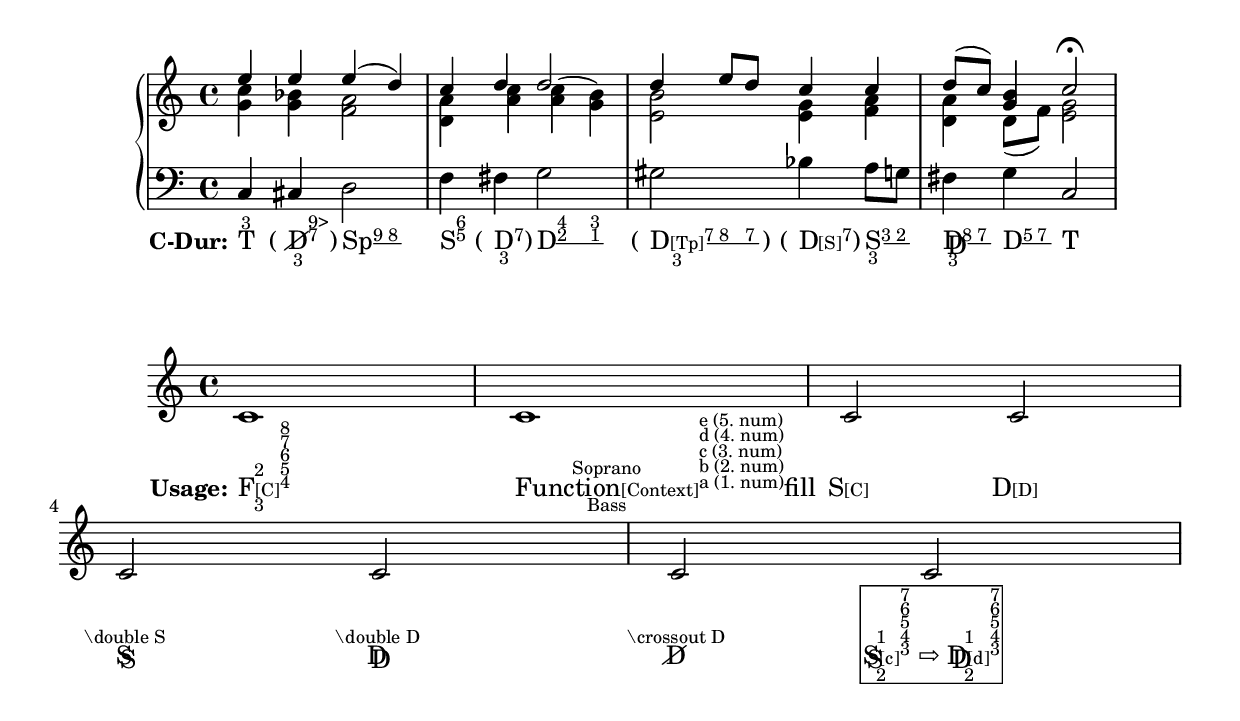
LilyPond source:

% http://lsr.di.unimi.it/LSR/Item?id=967
% http://lists.gnu.org/archive/html/lilypond-user/2014-12/msg00123.html
% http://www.mail-archive.com/lilypond-user%40gnu.org/msg60732.html
% Contributed by Klaus Blum

\version "2.18.2"

% harmonyli.ly :- a library for inserting Riemanm Function 
% Analysis Symbols into a musical score created by LilyPOnd
%
% Copyright (c) 2019 Karsten Reincke, Frankfurt
%
% This file is distributed either under the terms of the MIT license or under 
% the terms of the GPLv3 license. Feel free to choose the distribution method 
% you prefer by deleting the unsuitable licensing statement (Don't delete both): 
%
% (a) If you want to use it under the terms of the MIT license erase the 
%     following GPLv3 licensing statement:
% (b) If you want to use harmonyli.ly under the terms of the GPLv2 license
%      erase the following MIT license text
%
% GPLv3-Licensing Statement
% -------------------------

% This program is free software: you can redistribute it and/or modify
% it under the terms of the GNU General Public License as published by
% the Free Software Foundation, either version 3 of the License, or
% (at your option) any later version.

% This program is distributed in the hope that it will be useful,
% but WITHOUT ANY WARRANTY; without even the implied warranty of
% MERCHANTABILITY or FITNESS FOR A PARTICULAR PURPOSE.  See the
% GNU General Public License for more details.

% You should have received a copy of the GNU General Public License
% along with this program.  If not, see <https://www.gnu.org/licenses/>.

% MIT-License and Licensing Statement
% --------------------------------------
% Copyright 2019 Karsten Reincke, Frankfurt

% Permission is hereby granted, free of charge, to any person 
% obtaining a copy of this software and associated documentation 
% files (the "Software"), to deal in the Software without 
% restriction, including without limitation the rights to use, 
% copy, modify, merge, publish, distribute, sublicense, and/or sell 
% copies of the Software, and to permit persons to whom the 
% Software is furnished to do so, subject to the following conditions:

% The above copyright notice and this permission notice shall be 
% included in all copies or substantial portions of the Software.

% THE SOFTWARE IS PROVIDED "AS IS", WITHOUT WARRANTY OF ANY KIND, 
% EXPRESS OR IMPLIED, INCLUDING BUT NOT LIMITED TO THE WARRANTIES 
% OF MERCHANTABILITY, FITNESS FOR A PARTICULAR PURPOSE AND 
% NONINFRINGEMENT. IN NO EVENT SHALL THE AUTHORS OR COPYRIGHT 
% HOLDERS BE LIABLE FOR ANY CLAIM, DAMAGES OR OTHER LIABILITY, 
% WHETHER IN AN ACTION OF CONTRACT, TORT OR OTHERWISE, ARISING 
% FROM, OUT OF OR IN CONNECTION WITH THE SOFTWARE OR THE USE 
% OR OTHER DEALINGS IN THE SOFTWARE.
%
% Some Compliance Hints: 
% ----------------------
% (A) MIT Usage
% -------------
% (1) For using harmonyli.ly compliantly it is sufficient if the
% MIT license text is part of this file.
% (2) For modifying harmonyli.ly compliantly or for using part of
% it, it is sufficient if the MIT license text is included in 
% all copies or substantial portions
% (3) Under the terms of the MIT license you may use harmonyli.ly
% as part of your overarching work and you may distribute this
% overarching complex as whole under any license you want. But
% you may not erase the MIT license text in this file or in
% all derived files - just as the MIT license requires:
%
% The above copyright notice and this permission notice shall be 
% included in all copies or substantial portions of the Software.
%
% (B) GPLv3 Usage
% ---------------
% If you prefer to distribute harmonyli.ly under the terms of the
% GPLv3, then you have to fulfill all requirements of the GPLv3,
% especially those of §4 and §5 (strong copyleft effect and so on)
% and those of §6 (Conveying Non-Source Forms)
%
%%%%%%%%%%%%%%%%%%%%%%%%%%%%%%%%%%%%%%%%%%%%%%%%%%%%%%%%%%%%%%%%%%%%

% Reference to groundwork
% -----------------------
% harmonyli.ly heavily uses ideas and code of Klaus Blum's groundwork which has 
% been published in the 'Lilypond Snippet Repository':
% -> http://lsr.di.unimi.it/LSR/Item?id=967
%
% In a mail from Nov. the 4th 2019 Klaus Blum explicitly approved that he 
% a) distributes his code under the terms of the (American) public domain 
% b) agrees to use his file as groundwork for harmonyli.ly
% c) to distribute the result under the terms of of a dual-license: the user 
%    shall be enabled to choose whether he wants to use it under the terms
%   of the GPLv3 or the MIT
%
% Just as Klaus Blum's groundwork, also harmonyli.ly uses some explanations of 
% Neil Puttock by which he described the use text span engraver.
% -> http://www.mail-archive.com/lilypond-user%40gnu.org/msg60732.html
%%%%%%%%%%%%%%%%%%%%%%%%%%%%%%%%%%%%%%%%%%%%%%%%%%%%%%%%%%%%%%%%%%%%

\version "2.18.2"

%%%%%%%%%%%%%%%%%%%%%%%%%%%%%%%%%%%%%%%%%%%%%%%%%%%%%%%%%%%%%%%%%%%%%%
% Definition using the EBNF to formally describe the structure of a
% Functional Harmony Analysis Symbol ( = part of the functional harmony theory)
% 
% FHAS ::= {x},(cRS|RS),{DV} { BN }, { SN }, {AN, {AN, {AN, {AN, {AN}}}}}, {CT} {FS}
%
% cRS ::= RS,DV /* not separated by a blank */
%
%  RS ::= 'T' | 't' | 'S' | 's' | 'SS' | 'D' | 'd' | 'DD' 
%
%  DV ::= 'p' | 'P' | 'g' | 'G' | 
%
%   x ::= 'x' /* cross thought the RS */ 
%
%  BN ::= '1', ... ,'7'
%  SN ::= AN
%  AN ::= '1', ... ,'12'
%  CT ::= 'c', 'cis', ... 'h' | cRS
%
% Note: this is a syntactical definition. There is a semantical restriction
% which cannot easily be expressed by a context free grammar. The condition
% is 'AN1 < AN2 < AN3 < AN4 < AN5'. Therefore we only use the symbol AN
%
% Note: This definition also allows to express some a bit esoteric analyze 
% results like (Double Dominant or Double Sub dominant or Tonika,... relative
% counter relative) without no root tone / note. It depends on the context
% (and the viewpoint of the analyzer), which of them are semantically adequate.  
%%%%%%%%%%%%%%%%%%%%%%%%%%%%%%%%%%%%%%%%%%%%%%%%%%%%%%%%%%%%%%%%%%%%%%%%%%%

%%%%%%%%%%%%%%%%%%%%%%%%%%%%%%%%%%%%%%%%%%%%%%%%%%%%%%%%%%%%%%%%%%%%%%%%%%%
% Some implementation details:
% We refer to the parts of a RFS by the following identifiers:
%
%                              5 added note number = e | e5
%                              4 added note number = d | d4
%                              3 added note number = c | c3
% Sopran-Note-Number = S | SN  2 added note number = b | b2
% Riemann-Symbol = RS          1 added note number = a | a1  fillstring = fs | FS
% Bass-Note-Number = B | BN
% 
%
% This harmonyli.ly offers 3 interfaces:
%
% A) The basic method of harmonyli.ly is 'rfs' (riemann functional symbol). It 
% expects all elements of an RFS at a specific position and none of them may be 
% forgotten. If any of elements shall not be used, then the respective argument 
% must contain a "".
%
% Advantage: The analyzer gets the complete freedom to create his own version.
% Disadvantage: He must respect all details for not getting surprising results
% 
% B) The core method of harmonyli.ly is the method 'RFS'. It takes the naked 
% Riemann Symbol (like T, Tp, S, D, ...) and a list of pairs using the values of 
% BNoteKey, SNoteKey, ... as keys and as value any string / markup the user 
% wants to insert into the Riemann Function Symbol
%
% On this level, there exist 4 variants:
%   a) the method RFS - as described above
%   b) the method dRFS :- doubling the root RS symbol
%   c) the method xRFS :- crossing out the root RS symbol
%   d) the method xdRFS :- crossing out the doubled root RS symbol 
%
% Advantage: The analyzer may ignore the key value pairs he do not need.
% Disadvantage: He must know / respect the syntax of an association list
%
% C) Finally harmonyli.ly offers some often used instantiations of RFS
% as prepared functions
%
% Advantage: It is simple to insert such fixed RFS.
% Disadvantage: Not all RFS are delivered as fixed RFS
%%%%%%%%%%%%%%%%%%%%%%%%%%%%%%%%%%%%%%%%%%%%%%%%%%%%%%%%%%%%%%%%%%%%%%%%%%%%




%%%%%%%%%%%%%%%%%%%%%%%%%%%%%%%%%%%%%%%%%%%%%%%%%%%%%%%%%%%%%%%%%%%%%%%%%%
%
% About some special features
%
% (1) intermediary dominant and intermediary sections
% -----------------------------------------------
% Sometimes, the musicologist wants to express that in an intermediary section
% all chords function with respect to an intermediary harmonical focus instead
% being described with respect to the basic tone. 
% 
% The most simple example for such an intermediary section is the 'intermediary 
% dominant' (in German: 'Zwischendominante): It is not the dominant of the (
% keynote) tonic, but the dominant of the following chord.

% Moreover, sometimes the chord to which an intermediary section is refered
% does not close the section but is replaced by a functional equivalent. A
% famous example is the 'deceptive cadence' as closure of such an intermediary
% section.

% Hence, sometimes the musicologist does not only want to express that he reads
% a succession of chords as an intermediary section, he also want to explicitly
% name the assumed harmonical focus.

% For that purpose harmonyli.ly offers rows of intermediary chords:
%
% IntermediarySection ::- 'initIntermediaryArea' RFS+ closingRFS
%                 RFS ::- /* see above */
%          closingRFS ::- RFS with special parameter 'Context'
%
%
% (2) ZoomAnalyses
% ----------------
%
% In theoretical harmonical analyses often each analysis symbol refers to one 
% chord. In practical harmoncal analyses the analysis symbols refer to rows of 
% tones which are treated as passing notes.

% But sometimes, the musicologist does not want to ignore some shorter notes.
% Instead of this, he wants to increase the granularity of his symbols by
% integrating such 'detail notes' into his symbol. He wants to zoom into the
% the score.
%
% The most known example is the suspended chord as for example
%   6>5
%   4>3
%  D 
%
% For enabling musicologists to express such details, harmonyli.ly offers
% ZoomAreas. ZoomAreas use one pure Riemann Symbol for all chords, and the
% differences of the cords are described by numbers referring to the base tone
% of the chord
%
% ZoomArea ::- 
%     'initZoomArea' 
%     'setZoomRoot' 
%     'openZoomArea'
%     'setZoomSuccessor'+
%     'closeZoomArea'
%%%%%%%%%%%%%%%%%%%%%%%%%%%%%%%%%%%%%%%%%%%%%%%%%%%%%%%%%%%%%%%%%%%%%%%%%%%%%

% ---------------------------------------------------------------------
% Harmonyli Interface No 1: The basic method for inserting all manually
% ---------------------------------------------------------------------



#(define-markup-command (fhas layout props RS SN BN aN bN cN dN eN CT fst)
  (markup? markup? markup? markup? markup? markup? markup? markup? markup? markup?)
  (let* ((lCT (string-append "[" CT "]")))
    (if (equal? CT "")(set! lCT ""))
    (interpret-markup layout props
     #{
       \markup{
         \concat {
           \override #'(baseline-skip . 1.4)
           \center-column {
             \override #`(direction . ,UP)
             \override #'(baseline-skip . 2.0)
             \dir-column {
               \halign #CENTER
                \concat { $RS \tiny {  $lCT  } }
               \tiny
               \halign #CENTER
               $SN
             }
             \tiny
             $BN
           }
           \tiny
           \override #`(direction . ,UP)
           \override #'(baseline-skip . 0.8)
           \dir-column {
             " "
             {
               \override #`(direction . ,UP)
               \override #'(baseline-skip . 1.3)
               \dir-column { $aN  $bN $cN $dN $eN }
             }
           }
           $fst
         }
       }
     #}
 )))
  
  
#(define-markup-command (flas layout props RSl RSr SN BN aN bN cN dN eN CTl CTr fst)
  (markup? markup? markup? markup? markup? markup? markup? markup? markup? markup? markup? markup?)
  (let* 
    ( (lCTl (string-append "[" CTl "]"))  
      (lCTr (string-append "[" CTr "]"))  
    )
    (if (equal? CTl "")(set! lCTl ""))
    (if (equal? CTr "")(set! lCTr ""))
    (interpret-markup layout props
     #{
       \markup{
         \concat {
           \override #'(baseline-skip . 3)
           \center-column {
             \override #`(direction . ,UP)
             \override #'(baseline-skip . 3)
             \dir-column {
               \halign #CENTER
                \override #'(box-padding . 0.4)
                \box \concat { 
                   $RSl \tiny {  $lCTl  } " ⇨ " $RSr \tiny {  $lCTr  } 
                }
               \tiny
               \halign #CENTER
               $SN
             }
             \tiny
             $BN
           }
           " "
           \tiny
           \override #`(direction . ,UP)
           \override #'(baseline-skip . 0.8)
           \dir-column {
             " "
             {
               \override #`(direction . ,UP)
               \override #'(baseline-skip . 1.3)
               \dir-column { $aN  $bN $cN $dN $eN }
             }
           }
           $fst
         }
       }
     #}
 )))
 
 

#(define-markup-command 
  (flasx layout props 
    RSl SNl BNl aNl bNl cNl dNl eNl CTl
    RSr SNr BNr aNr bNr cNr dNr eNr CTr 
  fst)
  ( markup? markup? markup? markup? markup? markup? markup? markup? markup?
    markup? markup? markup? markup? markup? markup? markup? markup? markup?
    markup?
  )

    (interpret-markup layout props
     #{
        \markup{
          \box
          \concat {
            \fhas #RSl #SNl #BNl #aNl #bNl #cNl #dNl #eNl #CTl ""
            " ⇨ "
            \fhas #RSr #SNr #BNr #aNr #bNr #cNr #dNr #eNr #CTr ""
          }      
          $fst 
        }
     #}
 ))

 
% ------------------------------------------------------------------------------
% Harmonyli Interface No 2.A: The core method for inserting only relevant values
% ------------------------------------------------------------------------------

#(define BNoteKey "B")
#(define SNoteKey "S")
#(define aNoteKey "a")
#(define bNoteKey "b")
#(define cNoteKey "c")
#(define dNoteKey "d")
#(define eNoteKey "e")
#(define fsKey "f")
#(define RsSpec "T")
#(define RsCont "C")

#(define NBNoteKey "nB")
#(define NSNoteKey "nS")
#(define NaNoteKey "na")
#(define NbNoteKey "nb")
#(define NcNoteKey "nc")
#(define NdNoteKey "nd")
#(define NeNoteKey "ne")
#(define NRsSpec "nT")
#(define NRsCont "nC")

#(define BNoteDValue "")
#(define SNoteDValue "")
#(define aNoteDValue "")
#(define bNoteDValue "")
#(define cNoteDValue "")
#(define dNoteDValue "")
#(define eNoteDValue "")
#(define fsDValue "") 
#(define RsSpecDValue "")
#(define RsContDValue "")

% The RS can be crossed out and or doubled To express the combinations
% we invent a parameter RS taking the values [ n (normal) | x | d | xd ]
% x

% evaluating the arguments:
% gets the associatedList and the key of the wanted RFS element
% if any pair in the list contains the key, it returns the value
% defined in the pair, otherwise it returns the default value
#(define (assign keyValue assocList defaultValue)
  (string? list?)
  (let* ((localPair (assoc keyValue assocList)))
    (if localPair (cdr localPair) defaultValue)
  )
)

% INTERFACE 2.A
% returns the Riemann Function Symbol as markup
#(define-markup-command (setFHAS layout props RS AL)
  (markup? list?)
  (let*
    ( (lBN (assign BNoteKey AL BNoteDValue))
      (lSN (assign SNoteKey AL SNoteDValue))
      (laN (assign aNoteKey AL aNoteDValue))
      (lbN (assign bNoteKey AL bNoteDValue))
      (lcN (assign cNoteKey AL cNoteDValue))
      (ldN (assign dNoteKey AL dNoteDValue))
      (leN (assign eNoteKey AL eNoteDValue))
      (lFS (assign fsKey AL fsDValue))
      (lRS (assign RsSpec AL RsSpecDValue ))
      (lCT (assign RsCont AL RsContDValue))
    )
  
    (interpret-markup layout props
      (cond
        ( (equal? lRS "d")
          #{
             \markup \fhas \double #RS #lSN #lBN  #laN #lbN #lcN #ldN #leN #lCT #lFS
          #}
        )
        ( (equal? lRS "x")
          #{
             \markup \fhas \crossout #RS #lSN #lBN  #laN #lbN #lcN #ldN #leN #lCT #lFS
          #}
        )
        ( (equal? lRS "xd")
          #{
             \markup \fhas \crossout \double #RS #lSN #lBN  #laN #lbN #lcN #ldN #leN #lCT #lFS
          #}
        )
        ( (equal? lRS "dx")
          #{
             \markup \fhas \crossout \double #RS #lSN #lBN  #laN #lbN #lcN #ldN #leN #lCT #lFS
          #}
        )
        ( else
          #{
             \markup \fhas #RS #lSN #lBN  #laN #lbN #lcN #ldN #leN #lCT #lFS
          #}
        )
      )
    )
   )
 )

% INTERFACE 2.A
% returns the Riemann Function Symbol as markup
#(define-markup-command (setFLAS layout props RSl RSr AL)
  (markup? markup? list?)
  (let*
    ( (lBNl (assign BNoteKey AL BNoteDValue))
      (lSNl (assign SNoteKey AL SNoteDValue))
      (laNl (assign aNoteKey AL aNoteDValue))
      (lbNl (assign bNoteKey AL bNoteDValue))
      (lcNl (assign cNoteKey AL cNoteDValue))
      (ldNl (assign dNoteKey AL dNoteDValue))
      (leNl (assign eNoteKey AL eNoteDValue))
      (lRSl (assign RsSpec AL RsSpecDValue ))
      (lCTl (assign RsCont AL RsContDValue)) 
           
      (lBNr (assign NBNoteKey AL BNoteDValue))
      (lSNr (assign NSNoteKey AL SNoteDValue))
      (laNr (assign NaNoteKey AL aNoteDValue))
      (lbNr (assign NbNoteKey AL bNoteDValue))
      (lcNr (assign NcNoteKey AL cNoteDValue))
      (ldNr (assign NdNoteKey AL dNoteDValue))
      (leNr (assign NeNoteKey AL eNoteDValue))
      (lRSr (assign NRsSpec AL RsSpecDValue ))
      (lCTr (assign NRsCont AL RsContDValue))      
      
      (lFS (assign fsKey AL fsDValue))

    )
  
    (interpret-markup layout props
      (cond
        ( (and (equal? lRSl "d") (equal? lRSr "d"))
          #{
             \markup \flasx  
                \double #RSl #lSNl #lBNl  #laNl #lbNl #lcNl #ldNl #leNl #lCTl 
                \double #RSr #lSNr #lBNr  #laNr #lbNr #lcNr #ldNr #leNr #lCTr             
                #lFS
          #}
        )
        ( (equal? lRSl "x")
          #{
             \markup \flasx \crossout 
                #RSl #lSNl #lBNl  #laNl #lbNl #lcNl #ldNl #leNl #lCTl 
                #RSr #lSNr #lBNr  #laNr #lbNr #lcNr #ldNr #leNr #lCTr             
                #lFS
          #}
        )
        ( (equal? lRSl "xd")
          #{
             \markup \flasx \crossout \double 
                #RSl #lSNl #lBNl  #laNl #lbNl #lcNl #ldNl #leNl #lCTl 
                #RSr #lSNr #lBNr  #laNr #lbNr #lcNr #ldNr #leNr #lCTr             
                #lFS
          #}
        )
        ( (equal? lRSl "dx")
          #{
             \markup \flasx \crossout \double 
                #RSl #lSNl #lBNl  #laNl #lbNl #lcNl #ldNl #leNl #lCTl 
                #RSr #lSNr #lBNr  #laNr #lbNr #lcNr #ldNr #leNr #lCTr             
                #lFS
          #}
        )
        ( else
          #{
             \markup \flasx 
                 #RSl #lSNl #lBNl  #laNl #lbNl #lcNl #ldNl #leNl #lCTl 
                #RSr #lSNr #lBNr  #laNr #lbNr #lcNr #ldNr #leNr #lCTr             
                #lFS
         #}
        )
      )
    )
   )
 )

% ------------------------------------------------------------------------------
% Harmonyli Interface No 2.B: Functions to use intermediary areas
% ------------------------------------------------------------------------------

initIMArea = 
  { \set stanza = \markup {\normal-text \magnify #1.1 " ("} }

% returns the Riemann Function Symbol as markup
#(define-markup-command (closeIMArea layout props RS AL)
  (markup? list?)
  (let*
    ( (lBN (assign BNoteKey AL BNoteDValue))
      (lSN (assign SNoteKey AL SNoteDValue))
      (laN (assign aNoteKey AL aNoteDValue))
      (lbN (assign bNoteKey AL bNoteDValue))
      (lcN (assign cNoteKey AL cNoteDValue))
      (ldN (assign dNoteKey AL dNoteDValue))
      (leN (assign eNoteKey AL eNoteDValue))
      (lFS (assign fsKey AL fsDValue))
      (lRS (assign RsSpec AL RsSpecDValue ))
      (lCT (assign RsCont AL RsContDValue))
    )
    (set! lFS (string-append ")" lFS ))
    (interpret-markup layout props
      (cond
        ( (equal? lRS "d")
          #{
             \markup \fhas \double #RS #lSN #lBN  #laN #lbN #lcN #ldN #leN #lCT #lFS
          #}
        )
        ( (equal? lRS "x")
          #{
             \markup \fhas \crossout #RS #lSN #lBN  #laN #lbN #lcN #ldN #leN #lCT #lFS
          #}
        )
        ( (equal? lRS "xd")
          #{
             \markup \fhas \crossout \double #RS #lSN #lBN  #laN #lbN #lcN #ldN #leN #lCT #lFS
          #}
        )
        ( (equal? lRS "dx")
          #{
             \markup \fhas \crossout \double #RS #lSN #lBN  #laN #lbN #lcN #ldN #leN #lCT #lFS
          #}
        )
        ( else
          #{
             \markup \fhas #RS #lSN #lBN  #laN #lbN #lcN #ldN #leN #lCT #lFS
          #}
        )
      )
    )
   )
 )

% ------------------------------------------------------------------------------
% Harmonyli Interface No 2.C: Functions to use zoom in analyses
% ------------------------------------------------------------------------------

initTextSpan =
#(define-music-function (parser location fText) (string?)
   #{
     \once \override TextSpanner #'direction = #DOWN
     \once \override TextSpanner #'style = #'line
     \once \override TextSpanner #'outside-staff-priority = ##f
     \once \override TextSpanner #'padding = #-0.6 % sets the distance of the line from the lyrics
     \once \override TextSpanner #'bound-details =
     #`((left . ((Y . 0)
                 (padding . 0)
                 (attach-dir . ,LEFT)))
        (left-broken . ((end-on-note . #t)))
        (right . ((Y . 0)
                  (padding . 0)
                  (attach-dir . ,RIGHT))))
     \once \override TextSpanner.bound-details.left.text = $fText
   #})


#(define-markup-command (initZoomRow layout props RS AL)
  (markup? list?)
  (let*
    ( (lBN (assign BNoteKey AL BNoteDValue))
      (lSN (assign SNoteKey AL SNoteDValue))
      (laN (assign aNoteKey AL aNoteDValue))
      (lbN (assign bNoteKey AL bNoteDValue))
      (lcN (assign cNoteKey AL cNoteDValue))
      (ldN (assign dNoteKey AL dNoteDValue))
      (leN (assign eNoteKey AL eNoteDValue))
      (lFS (assign fsKey AL fsDValue))
      (lRS (assign RsSpec AL RsSpecDValue ))
      (lCT (assign RsCont AL RsContDValue))
    )
 
    (interpret-markup layout props
      (cond
        ( (equal? lRS "d")
          #{
             \markup \fhas \double #RS #lSN #lBN  #laN #lbN #lcN #ldN #leN #lCT #lFS
          #}
        )
        ( (equal? lRS "x")
          #{
             \markup \fhas \crossout #RS #lSN #lBN  #laN #lbN #lcN #ldN #leN #lCT #lFS
          #}
        )
        ( (equal? lRS "xd")
          #{
             \markup \fhas \crossout \double #RS #lSN #lBN  #laN #lbN #lcN #ldN #leN #lCT #lFS
          #}
        )
        ( (equal? lRS "dx")
          #{
             \markup \fhas \crossout \double #RS #lSN #lBN  #laN #lbN #lcN #ldN #leN #lCT #lFS
          #}
        )
        ( else
          #{
             \markup \fhas #RS #lSN #lBN  #laN #lbN #lcN #ldN #leN #lCT #lFS
          #}
        )
      )
    )
   )
 )

#(define-markup-command (expZoomRow layout props AL)
  (list?)
  (let*
    ( (laN (assign aNoteKey AL aNoteDValue))
      (lbN (assign bNoteKey AL bNoteDValue))
      (lcN (assign cNoteKey AL cNoteDValue))
      (ldN (assign dNoteKey AL dNoteDValue))
      (leN (assign eNoteKey AL eNoteDValue))
      (lFS (assign fsKey AL fsDValue))
    )
 
    (interpret-markup layout props
     #{
         \markup \fhas "" "" "" #laN #lbN #lcN #ldN #leN "" #lFS
     #}
    )
   )
 )



#(define-markup-command (closeIMZoomRow layout props AL)
  (list?)
  (let*
    ( (laN (assign aNoteKey AL aNoteDValue))
      (lbN (assign bNoteKey AL bNoteDValue))
      (lcN (assign cNoteKey AL cNoteDValue))
      (ldN (assign dNoteKey AL dNoteDValue))
      (leN (assign eNoteKey AL eNoteDValue))
      (lFS (assign fsKey AL fsDValue))
    )
    (set! lFS (string-append " )" lFS) )
    (interpret-markup layout props
      #{ \markup \fhas "" "" ""  #laN #lbN #lcN #ldN #leN "" #lFS #}
    )
   )
 )
% -----------------------------------------------------------------------------
% Harmonyli Interface No 3: Some often used RFS (= instantiation of level 2)
% ------------------------------------------------------------------------------

#(define-markup-command (FHAS layout props rs)
  (markup?)
  (interpret-markup layout props
    #{ \markup \setFHAS #rs #'() #}
   )
 )


#(define-markup-command (FHASth layout props rs)
  (markup?)
  (interpret-markup layout props
    #{ \markup \setFHAS #rs #'(("B"."3") ) #}
   )
 ) 
 

#(define-markup-command (Dsept layout props)
  ()
  (interpret-markup layout props
    #{ \markup \setFHAS "D" #'(("a"."7") ) #}
   )
 )

#(define-markup-command (Dseptnone layout props)
  ()
  (interpret-markup layout props
    #{ \markup \setFHAS "D" #'(("a"."7")("b"."9")) #}
   )
 )
% ---------------------------------------------------------------
%               Extender lines
% The text parameter "fText" will be placed at the left end of the extender.
% It will only consist of some spaces to move the left end a little forward.
% ---------------------------------------------------------------

fExtend =
#(define-music-function (parser location fText) (string?)
   #{
     \once \override TextSpanner #'direction = #DOWN
     \once \override TextSpanner #'style = #'line
     \once \override TextSpanner #'outside-staff-priority = ##f
     \once \override TextSpanner #'padding = #-0.6 % sets the distance of the line from the lyrics
     \once \override TextSpanner #'bound-details =
     #`((left . ((Y . 0)
                 (padding . 0)
                 (attach-dir . ,LEFT)))
        (left-broken . ((end-on-note . #t)))
        (right . ((Y . 0)
                  (padding . 0)
                  (attach-dir . ,RIGHT))))
     \once \override TextSpanner.bound-details.left.text = $fText
   #})

% ---------------------------------------------------------------
% ----- cross out the letter for "shortened dominants" (where base is omitted):
% ---------------------------------------------------------------

#(define-markup-command (crossout layout props letter)
   (markup?)
   (interpret-markup layout props
     #{
       \markup{
         \concat {
           \override #'(baseline-skip . 0.4)
           \left-column {
             $letter
             \with-dimensions #'(-0.0 . 0.0) #'(0 . 0)
             \translate-scaled #'(-0.3 . 0.3)
             \with-dimensions #'(-0.0 . 0.0) #'(0 . 0)
             \draw-line #'(2.3 . 1.8)
           }
         }
       }
     #}))

% ---------------------------------------------------------------
% ----- double-printed letters for double dominant or double subdominant:
% ---------------------------------------------------------------

#(define-markup-command (double layout props letter)
   (markup?)
   (interpret-markup layout props
     #{
       \markup{
         \concat {
           \override #'(baseline-skip . 0.4)
           \left-column {
             $letter
             \with-dimensions #'(-0.4 . 0.6) #'(0 . 0)
             $letter
           }
         }
       }
     #}))

% ---------------------------------------------------------------
% opening round bracket before a chord:
% ---------------------------------------------------------------

openbracket = { \set stanza = \markup {\normal-text \magnify #1.1 " ("} }





%\paper {
%  indent = 0
%  ragged-right = ##f
%}

%\header {
%  tagline = ##f
%}


% ---------------------------------------------------------------
% ----- Voices: soprano, alto, tenor
% ---------------------------------------------------------------

global  = { \key c \major  \time 4/4}

sopranmel = \relative c'' {
  \clef treble
  \stemUp
  \global
  e4 e e( d)
  c4 d d2
  d4 e8 d c4 c
  d8( c) <b g>4 c2\fermata

}

altmel = \relative c'' {
  \clef treble
  \stemDown
  \global
  c4 bes a2
  a4 c c( b)
  b2 g4 a
  a4 \hideNotes g8 s \unHideNotes g2
}

tenormel = \relative c' {
  \clef treble
  \stemDown
  \global
  g'4 g f2
  d4 a' a( g)
  e2 e4 f
  d4 d8( f) e2
}



% ---------------------------------------------------------------
% ----- hidden bass voice (not to be displayed, only
% ----- for aligning the lyrics via "lyricsto"
% ---------------------------------------------------------------

bassmelhidden =
\relative c {
  \clef bass
  \stemDown
  \global
  \override NoteHead.color = #red
  \override NoteColumn #'ignore-collision = ##t
  f,4 cis'4 d d
  f4 fis4 g g
  gis4 gis8 gis bes4 a8 g
  fis8 fis g8 g c,2
}

% ---------------------------------------------------------------
% ----- bass voice to be displayed
% ---------------------------------------------------------------

bassmelshown = \relative c {
  \clef bass
  \stemNeutral
  \global
  %    \hideNotes
  c4 cis4 d2
  f4 fis4 g2
  gis2 bes4 a8 g
  fis4 g4 c,2
}

% ---------------------------------------------------------------
% ----- "lyrics": Symbols for functional harmony
% ---------------------------------------------------------------

lyr = \lyricmode {
  \override LyricText.self-alignment-X = #LEFT
  \override LyricExtender.left-padding = #-0.5
  \override LyricExtender.extra-offset = #'(0 . 0.5)

  % Usage:
  %
  % FunctionLetter SopranoNote BassNote OptA OptB OptC OptD OptE FillStr

  \set stanza = #"C-Dur:"
  % encoding on level 1 
  \markup \fhas "T" "3" ""  "" "" "" "" ""  "" ""
  \initIMArea
  \markup \fhas \crossout "D" "" "3"  "7" "9>" "" "" ""  "" ")"
  \initTextSpan "     "
  \markup \fhas "Sp" "" ""  "9" "" "" "" "" ""  ""
  \startTextSpan  % call \startTextSpan AFTER the lyric event
  \markup \fhas "" "" ""  "8" "" "" "" "" ""  ""
  \stopTextSpan

  % encoding on level 2  
  \markup \setFHAS "S" #'(("a"."5") ("b"."6"))
  \initIMArea
  \markup \closeIMArea "D" #'(("B"."3")("a" . "7")) 

  \initTextSpan "   "
  \markup \initZoomRow "D" #'(("a"."2")("b" . "4")) 
  \startTextSpan
  \markup \expZoomRow #'(("a"."1")("b" . "3")) 
  \stopTextSpan
  
  \initIMArea
  \initTextSpan "         "
  \markup \initZoomRow "D" #'(("B"."3")("a" . "7")("C"."Tp")) 
  \startTextSpan
  \markup \expZoomRow #'(("a"."8")) 
  \markup \closeIMZoomRow #'(("a"."7")) 
  \stopTextSpan
  
  \initIMArea
  \markup \closeIMArea "D" #'(("a" . "7")("C"."S")) 

  \initTextSpan "   " 
  \markup \initZoomRow "S" #'(("B"."3")("a" . "3"))
  \startTextSpan
  \markup \expZoomRow #'(("a"."2"))   
  \stopTextSpan
  
  \initTextSpan "    "
  \markup \initZoomRow "D" #'(("T" ."d")("B"."3")("a" . "8"))
  \startTextSpan
  \markup \expZoomRow #'(("a"."7"))  
  \stopTextSpan
  
  \initTextSpan "   "
  \markup \initZoomRow "D" #'(("a" . "5")("f" . "")) 
  \startTextSpan  \startTextSpan
  \markup \expZoomRow #'(("a"."7"))   
  \stopTextSpan
  
  % symbol on level 3
  \markup \FHAS "T" 
}


\score {
  \new GrandStaff <<
    \new Staff = upper
    \with { printPartCombineTexts = ##f }
    {
      <<
        \sopranmel \\
        \partcombine \altmel \tenormel
      >>
    }
    \new Staff = lower
    \new Voice = "bassstimmeSichtbar"
    \with { printPartCombineTexts = ##f }
    {
      <<
        \bassmelshown
        % change "NullVoice" to "Voice" to make the hidden bass voice visible:
        \new NullVoice = "bassstimme" {\shiftOff  \bassmelhidden}
        \new Lyrics \lyricsto "bassstimme" \lyr
      >>
    }
  >>
  \layout {
    \context {
      \Lyrics
      \consists "Text_spanner_engraver"
    }
  }
} 
 
\markup \vspace #2

\score {
  \relative c' { c1 c c2 c c c c c }
  \addlyrics {
    \override LyricText.self-alignment-X = #LEFT
    \set stanza = #"Usage:"
    \markup \fhas "F" "2" "3"  "4" "5" "6" "7" "8"  "C" ""
    \markup \fhas "Function" "Soprano" "Bass" 
      "a (1. num)" "b (2. num)" "c (3. num)" 
        "d (4. num)" "e (5. num)" "Context"  "fill "
    \override LyricText.self-alignment-X = #CENTER
    \markup \fhas "S" "" ""  "" "" "" "" ""   "C" ""
    \markup \fhas "D" "" ""  "" "" "" "" ""  "D" ""
    \markup \fhas \double S "  \double S  " ""  "" "" "" "" ""  "" ""
    \markup \fhas \double "D" "  \double D  " ""  "" "" "" "" ""  "" ""
    \markup \fhas \crossout "D" "  \crossout D  " ""  "" "" "" "" ""  "" ""


    %\initIMArea
    %\markup \closeIMArea "D" #'(("T"."x")("B"."3")("f" . "")("C" . "Tp")) 

    %\markup \setFLAS "S" "D" #'(("T"."x")("B"."3")("f" . "")("Cl" . "c")("Cr" . "d"))
    %\markup \twobox "T3" "T4"
    %\markup \flasx "S" "11" "12" "13" "14" "15" "16" "17" "18" "T" "21" "22" "23" "24" "25" "26" "27" "28" "9"
    \markup \setFLAS "S" "D" 
    #'( ("T"."d")("S"."1")("B"."2")("a"."3")("b"."4")("c"."5")("d"."6")("e"."7")("C" . "c")
        ("nT"."d")("nS"."1")("nB"."2")("na"."3")("nb"."4")("nc"."5")("nd"."6")("ne"."7")("nC" . "d")
        ("f" . "")
    )

  }
} 